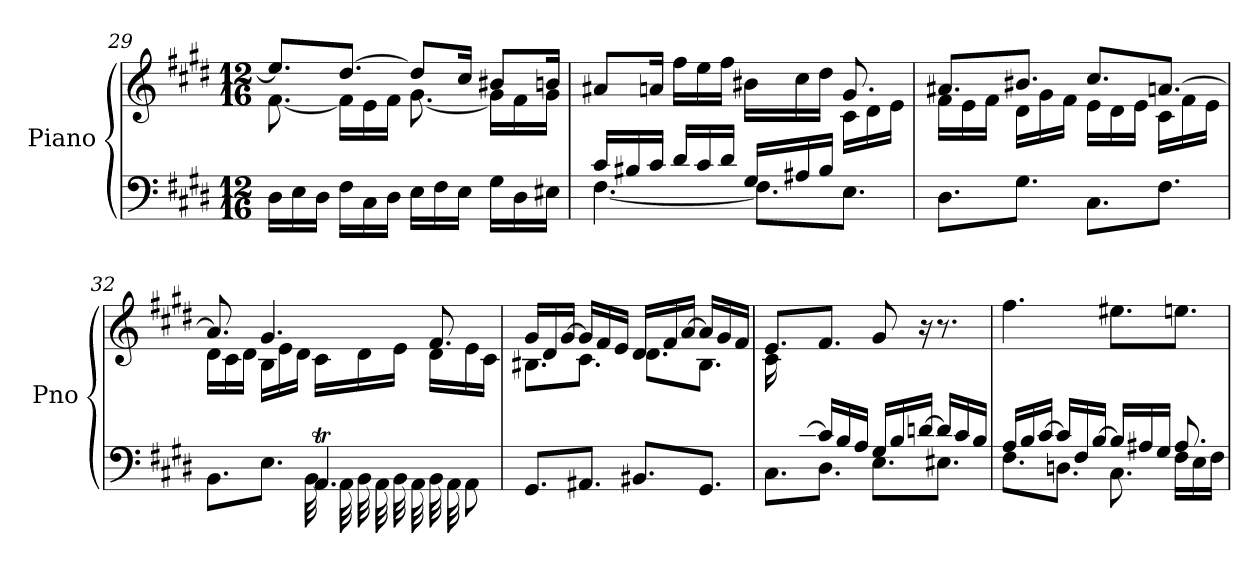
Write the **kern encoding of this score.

**kern	**kern
*part1	*part1
*staff2	*staff1
*I"Piano	*
*I'Pno	*
*clefF4	*clefG2
*k[f#c#g#d#]	*k[f#c#g#d#]
*M12/16	*M12/16
=29	=29
*	*^
16D#\LL	8.ee/L]	[8.f#\
16E\	.	.
16D#\JJ	.	.
16F#\LL	[8.dd#/J	16f#\LL]
16C#\	.	16e\
16D#\JJ	.	16f#\JJ
16E\LL	8dd#/L]	[8.g#\
16F#\	.	.
16E\JJ	16cc#/Jk	.
16G#\LL	8b#X/L	16g#\LL]
16D#\	.	16f#\
16E#X\JJ	16bn/Jk	16g#\JJ
=30	=30	=30
*^	*	*
16c#/LL	[4.F#\	8a#X/L	16ryy
*	*	*v	*v
16B#X/	.	.
16c#/JJ	.	16an/Jk
16d#/LL	.	16ff#\LL
16c#/	.	16ee\
16d#/JJ	.	16ff#\JJ
16G#/LL	8.F#\L]	16b#X\LL
16A#X/	.	16cc#\
16B#/JJ	.	16dd#\JJ
*	*	*^
8.ryy	8.E\J	8.g#/	16c#\LL
.	.	.	16d#\
.	.	.	16e\JJ
*v	*v	*	*
!!LO:LB:g=z	!!
=31	=31	=31
8.D#\L	8.a#X/L	16f#\LL
.	.	16e\
.	.	16f#\JJ
8.G#\J	8.b#X/J	16d#\LL
.	.	16g#\
.	.	16f#\JJ
8.C#\L	8.cc#/L	16e\LL
.	.	16d#\
.	.	16e\JJ
8.F#\J	[8.an/J	16c#\LL
.	.	16f#\
.	.	16e\JJ
=32	=32	=32
*^	*	*
8.BB\L	4.ryy	8.a/]	16d#\LL
.	.	.	16c#\
.	.	.	16d#\JJ
8.E\J	.	4.g#/	16B\LL
.	.	.	16e\
.	.	.	16d#\JJ
4.AAT/	32BB	.	16c#\LL
.	32AA	.	.
.	32BB	.	16d#\
.	32AA	.	.
.	32BB	.	16e\JJ
.	32AA	.	.
.	32BB	8.f#/	16d#\LL
.	32AA	.	.
.	8AA	.	16e\
.	.	.	16c#\JJ
*v	*v	*	*
=33	=33	=33
8.GG#/L	16g#/LL	8.B#X\L
.	16d#/	.
.	[16g#/JJ	.
8.AA#X/J	16g#/LL]	8.c#\J
.	16f#/	.
.	16e/JJ	.
8.BB#X/L	16d#LL	8.d#\L
.	16f#/	.
.	[16a/JJ	.
8.GG#/J	16a/LL]	8.B#\J
.	16g#/	.
.	16f#/JJ	.
!!LO:PB:g=z	!!
=34	=34	=34
*^	*	*
16ryy	8.C#\L	8.e/L	16c#\LL
16G#/	.	.	2ryy
[16c#/JJ	.	.	.
16c#/LL]	8.D#\J	8.f#/J	.
16B/	.	.	.
16A/JJ	.	.	.
16G#/LL	8.E\L	8g#/	.
16B/	.	.	.
[16dn/JJ	.	16r	.
16d/LL]	8.E#X\J	8.r	8.ryy
16c#/	.	.	.
16B/JJ	.	.	.
*	*	*v	*v
=35	=35	=35
16A/LL	8.F#\L	4.ff#\
16B/	.	.
[16c#/JJ	.	.
16c#/LL]	8.Dn\J	.
16F#/	.	.
[16B/JJ	.	.
16B/LL]	8.C#\	8.ee#X\L
16A#X/	.	.
16G#/JJ	.	.
8.A#/	16F#\LL	8.een\J
.	16E\	.
.	16F#\JJ	.
*v	*v	*
=	=
*-	*-
